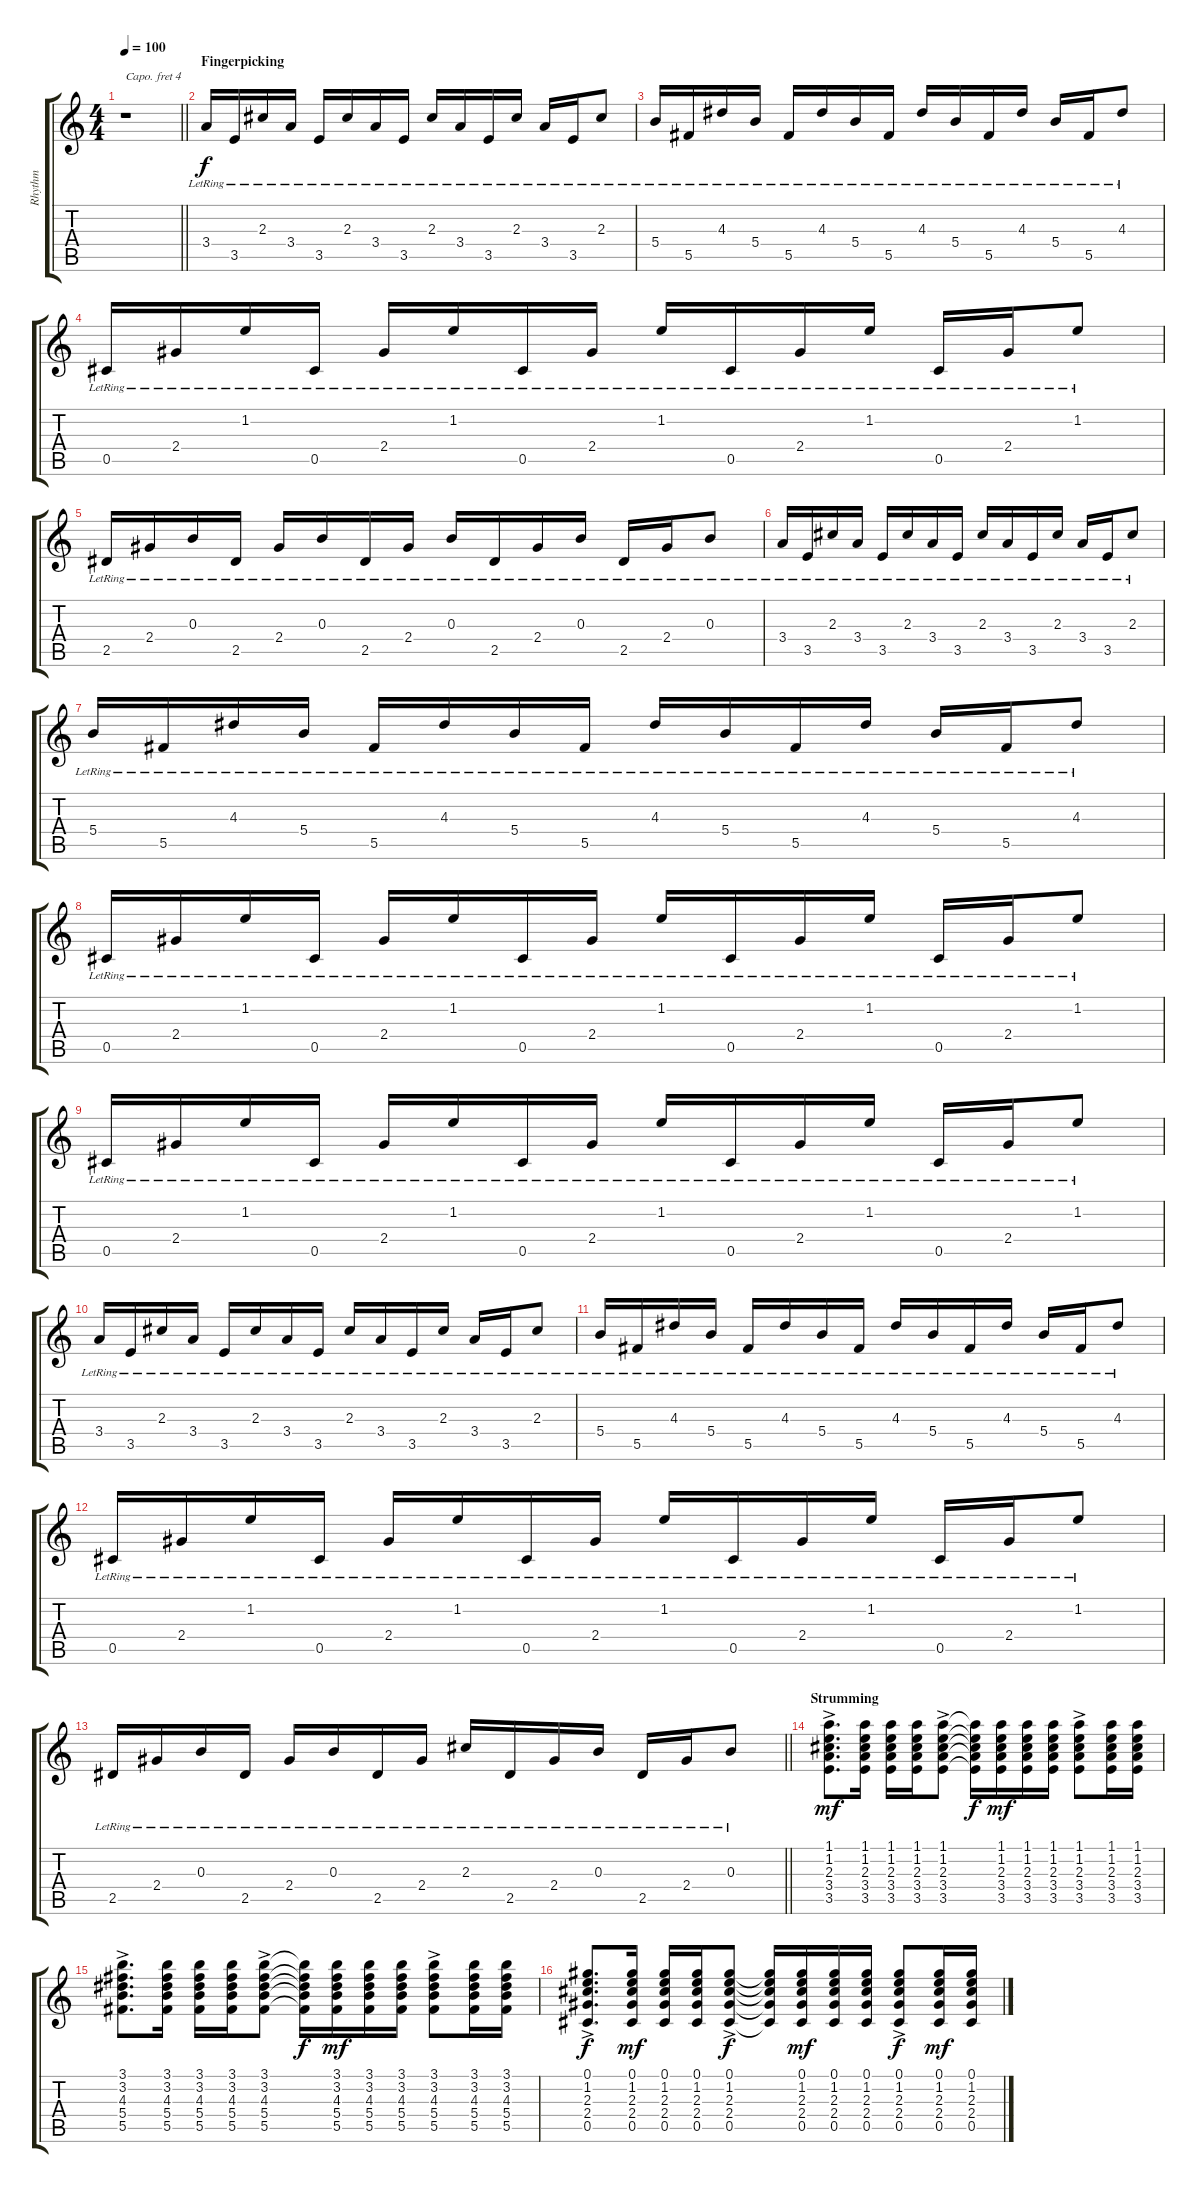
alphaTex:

\track ("Rhythm" "Rhythm") {instrument acousticguitarsteel}
\staff {score tabs}
\capo 4
\tuning (E4 B3 G3 D3 A2 E2) {hide}
\ts (4 4)
\tempo 100
\clef g2
\barLineRight lightlight
\ks c
r.1{dy f instrument acousticguitarsteel} |
\section ("" "Fingerpicking")
3.4{lr}.16 3.5{lr}.16 2.3{lr}.16 3.4{lr}.16 3.5{lr}.16 2.3{lr}.16 3.4{lr}.16 3.5{lr}.16 2.3{lr}.16 3.4{lr}.16 3.5{lr}.16 2.3{lr}.16 3.4{lr}.16 3.5{lr}.16 2.3{lr}.8 |
5.4{lr}.16 5.5{lr}.16 4.3{lr}.16 5.4{lr}.16 5.5{lr}.16 4.3{lr}.16 5.4{lr}.16 5.5{lr}.16 4.3{lr}.16 5.4{lr}.16 5.5{lr}.16 4.3{lr}.16 5.4{lr}.16 5.5{lr}.16 4.3{lr}.8 |
0.5{lr}.16 2.4{lr}.16 1.2{lr}.16 0.5{lr}.16 2.4{lr}.16 1.2{lr}.16 0.5{lr}.16 2.4{lr}.16 1.2{lr}.16 0.5{lr}.16 2.4{lr}.16 1.2{lr}.16 0.5{lr}.16 2.4{lr}.16 1.2{lr}.8 |
2.5{lr}.16 2.4{lr}.16 0.3{lr}.16 2.5{lr}.16 2.4{lr}.16 0.3{lr}.16 2.5{lr}.16 2.4{lr}.16 0.3{lr}.16 2.5{lr}.16 2.4{lr}.16 0.3{lr}.16 2.5{lr}.16 2.4{lr}.16 0.3{lr}.8 |
3.4{lr}.16 3.5{lr}.16 2.3{lr}.16 3.4{lr}.16 3.5{lr}.16 2.3{lr}.16 3.4{lr}.16 3.5{lr}.16 2.3{lr}.16 3.4{lr}.16 3.5{lr}.16 2.3{lr}.16 3.4{lr}.16 3.5{lr}.16 2.3{lr}.8 |
5.4{lr}.16 5.5{lr}.16 4.3{lr}.16 5.4{lr}.16 5.5{lr}.16 4.3{lr}.16 5.4{lr}.16 5.5{lr}.16 4.3{lr}.16 5.4{lr}.16 5.5{lr}.16 4.3{lr}.16 5.4{lr}.16 5.5{lr}.16 4.3{lr}.8 |
0.5{lr}.16 2.4{lr}.16 1.2{lr}.16 0.5{lr}.16 2.4{lr}.16 1.2{lr}.16 0.5{lr}.16 2.4{lr}.16 1.2{lr}.16 0.5{lr}.16 2.4{lr}.16 1.2{lr}.16 0.5{lr}.16 2.4{lr}.16 1.2{lr}.8 |
0.5{lr}.16 2.4{lr}.16 1.2{lr}.16 0.5{lr}.16 2.4{lr}.16 1.2{lr}.16 0.5{lr}.16 2.4{lr}.16 1.2{lr}.16 0.5{lr}.16 2.4{lr}.16 1.2{lr}.16 0.5{lr}.16 2.4{lr}.16 1.2{lr}.8 |
3.4{lr}.16 3.5{lr}.16 2.3{lr}.16 3.4{lr}.16 3.5{lr}.16 2.3{lr}.16 3.4{lr}.16 3.5{lr}.16 2.3{lr}.16 3.4{lr}.16 3.5{lr}.16 2.3{lr}.16 3.4{lr}.16 3.5{lr}.16 2.3{lr}.8 |
5.4{lr}.16 5.5{lr}.16 4.3{lr}.16 5.4{lr}.16 5.5{lr}.16 4.3{lr}.16 5.4{lr}.16 5.5{lr}.16 4.3{lr}.16 5.4{lr}.16 5.5{lr}.16 4.3{lr}.16 5.4{lr}.16 5.5{lr}.16 4.3{lr}.8 |
0.5{lr}.16 2.4{lr}.16 1.2{lr}.16 0.5{lr}.16 2.4{lr}.16 1.2{lr}.16 0.5{lr}.16 2.4{lr}.16 1.2{lr}.16 0.5{lr}.16 2.4{lr}.16 1.2{lr}.16 0.5{lr}.16 2.4{lr}.16 1.2{lr}.8 |
\barLineRight lightlight
2.5{lr}.16 2.4{lr}.16 0.3{lr}.16 2.5{lr}.16 2.4{lr}.16 0.3{lr}.16 2.5{lr}.16 2.4{lr}.16 2.3{lr}.16 2.5{lr}.16 2.4{lr}.16 0.3{lr}.16 2.5{lr}.16 2.4{lr}.16 0.3{lr}.8 |
\section ("" "Strumming")
(1.1 1.2{ac} 2.3{ac} 3.4{ac} 3.5{ac}).8{d dy mf} (1.1 1.2 2.3 3.4 3.5).16 (1.1 1.2 2.3 3.4 3.5).16 (1.1 1.2 2.3 3.4 3.5).16 (1.1 1.2{ac} 2.3{ac} 3.4{ac} 3.5{ac}).8 (1.1{t} 1.2{t} 2.3{t} 3.4{t} 3.5{t}).16{dy f} (1.1 1.2 2.3 3.4 3.5).16{dy mf} (1.1 1.2 2.3 3.4 3.5).16 (1.1 1.2 2.3 3.4 3.5).16 (1.1 1.2{ac} 2.3{ac} 3.4{ac} 3.5{ac}).8 (1.1 1.2 2.3 3.4 3.5).16 (1.1 1.2 2.3 3.4 3.5).16 |
(3.1 3.2{ac} 4.3{ac} 5.4{ac} 5.5{ac}).8{d} (3.1 3.2 4.3 5.4 5.5).16 (3.1 3.2 4.3 5.4 5.5).16 (3.1 3.2 4.3 5.4 5.5).16 (3.1 3.2{ac} 4.3{ac} 5.4{ac} 5.5{ac}).8 (3.1{t} 3.2{t} 4.3{t} 5.4{t} 5.5{t}).16{dy f} (3.1 3.2 4.3 5.4 5.5).16{dy mf} (3.1 3.2 4.3 5.4 5.5).16 (3.1 3.2 4.3 5.4 5.5).16 (3.1 3.2{ac} 4.3{ac} 5.4{ac} 5.5{ac}).8 (3.1 3.2 4.3 5.4 5.5).16 (3.1 3.2 4.3 5.4 5.5).16 |
(0.1{ac} 1.2{ac} 2.3{ac} 2.4{ac} 0.5{ac}).8{d dy f} (0.1 1.2 2.3 2.4 0.5).16{dy mf} (0.1 1.2 2.3 2.4 0.5).16 (0.1 1.2 2.3 2.4 0.5).16 (0.1{ac} 1.2{ac} 2.3{ac} 2.4{ac} 0.5{ac}).8{dy f} (0.1{t} 1.2{t} 2.3{t} 2.4{t} 0.5{t}).16 (0.1 1.2 2.3 2.4 0.5).16{dy mf} (0.1 1.2 2.3 2.4 0.5).16 (0.1 1.2 2.3 2.4 0.5).16 (0.1{ac} 1.2{ac} 2.3{ac} 2.4{ac} 0.5{ac}).8{dy f} (0.1 1.2 2.3 2.4 0.5).16{dy mf} (0.1 1.2 2.3 2.4 0.5).16
